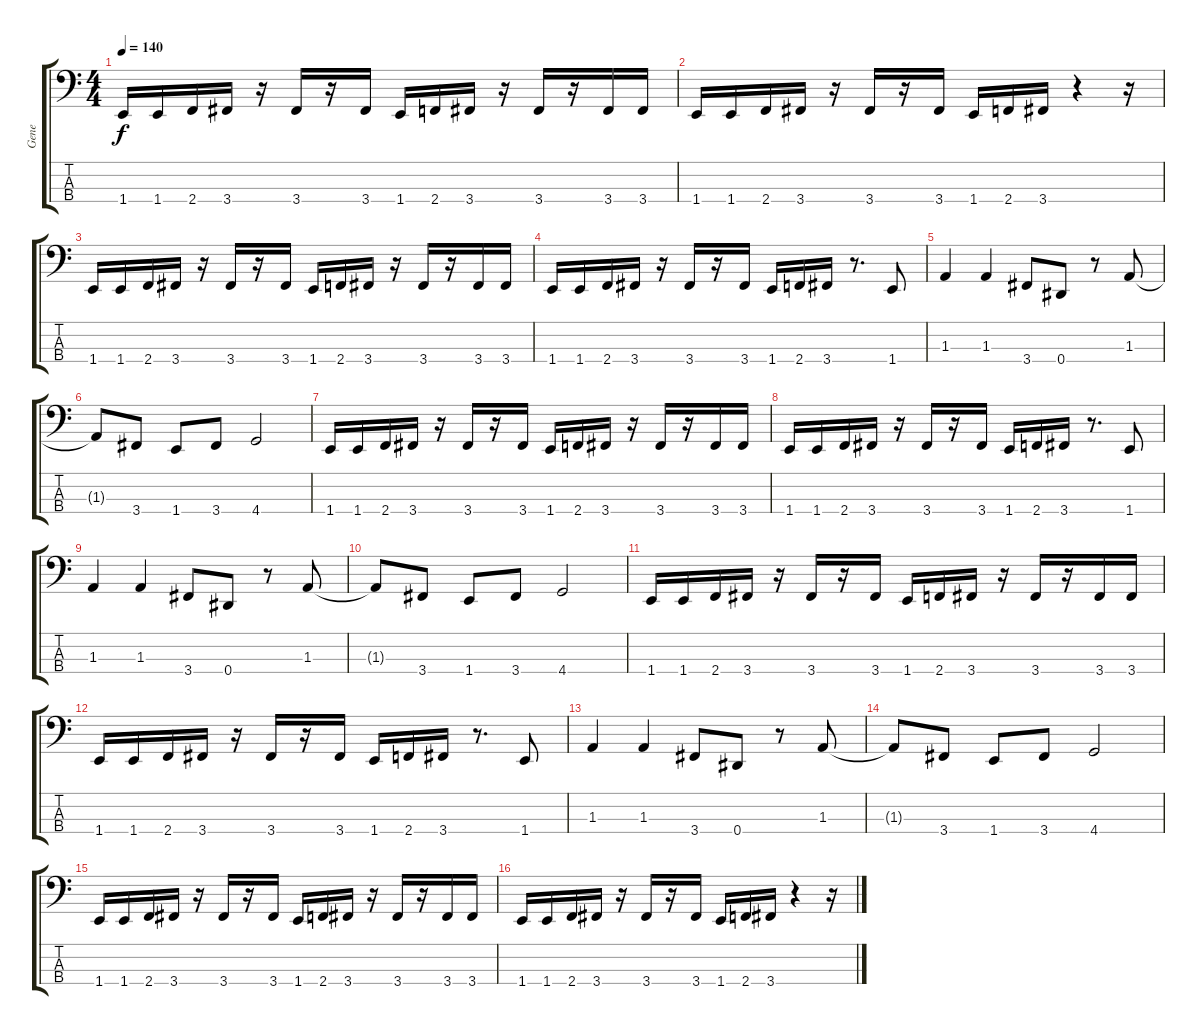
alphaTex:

\track ("Gene" "Gene") {instrument electricbasspick}
\staff {score tabs}
\tuning (Gb2 Db2 Ab1 Eb1) {hide}
\ts (4 4)
\tempo 140
\clef f4
\ks c
1.4.16{dy f} 1.4.16 2.4.16 3.4.16 r.16 3.4.16 r.16 3.4.16 1.4.16 2.4.16 3.4.16 r.16 3.4.16 r.16 3.4.16 3.4.16 |
1.4.16 1.4.16 2.4.16 3.4.16 r.16 3.4.16 r.16 3.4.16 1.4.16 2.4.16 3.4.16 r.4 r.16 |
1.4.16 1.4.16 2.4.16 3.4.16 r.16 3.4.16 r.16 3.4.16 1.4.16 2.4.16 3.4.16 r.16 3.4.16 r.16 3.4.16 3.4.16 |
1.4.16 1.4.16 2.4.16 3.4.16 r.16 3.4.16 r.16 3.4.16 1.4.16 2.4.16 3.4.16 r.8{d} 1.4.8 |
1.3.4 1.3.4 3.4.8 0.4.8 r.8 1.3.8 |
1.3{t}.8 3.4.8 1.4.8 3.4.8 4.4.2 |
1.4.16 1.4.16 2.4.16 3.4.16 r.16 3.4.16 r.16 3.4.16 1.4.16 2.4.16 3.4.16 r.16 3.4.16 r.16 3.4.16 3.4.16 |
1.4.16 1.4.16 2.4.16 3.4.16 r.16 3.4.16 r.16 3.4.16 1.4.16 2.4.16 3.4.16 r.8{d} 1.4.8 |
1.3.4 1.3.4 3.4.8 0.4.8 r.8 1.3.8 |
1.3{t}.8 3.4.8 1.4.8 3.4.8 4.4.2 |
1.4.16 1.4.16 2.4.16 3.4.16 r.16 3.4.16 r.16 3.4.16 1.4.16 2.4.16 3.4.16 r.16 3.4.16 r.16 3.4.16 3.4.16 |
1.4.16 1.4.16 2.4.16 3.4.16 r.16 3.4.16 r.16 3.4.16 1.4.16 2.4.16 3.4.16 r.8{d} 1.4.8 |
1.3.4 1.3.4 3.4.8 0.4.8 r.8 1.3.8 |
1.3{t}.8 3.4.8 1.4.8 3.4.8 4.4.2 |
1.4.16 1.4.16 2.4.16 3.4.16 r.16 3.4.16 r.16 3.4.16 1.4.16 2.4.16 3.4.16 r.16 3.4.16 r.16 3.4.16 3.4.16 |
1.4.16 1.4.16 2.4.16 3.4.16 r.16 3.4.16 r.16 3.4.16 1.4.16 2.4.16 3.4.16 r.4 r.16
